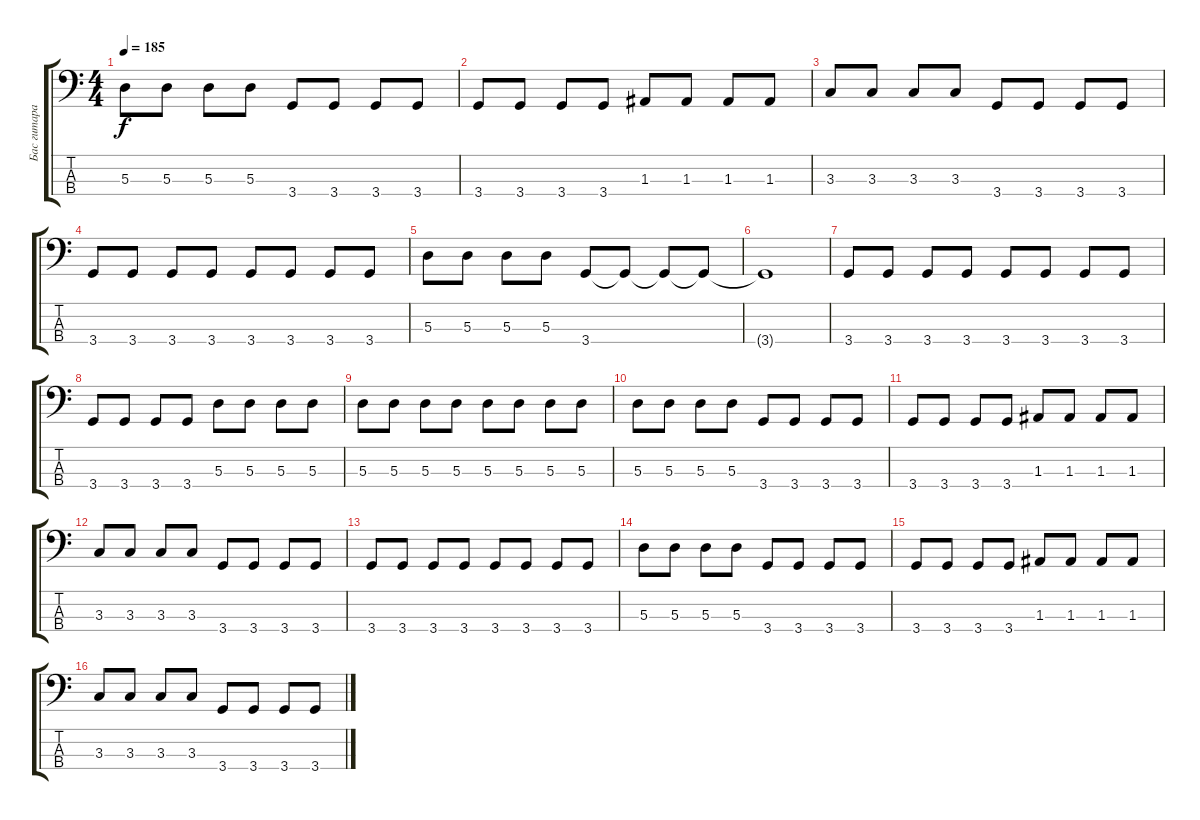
\track ("Бас гитара" "Бас гитара") {instrument electricbassfinger}
\staff {score tabs}
\tuning (G2 D2 A1 E1) {hide}
\ts (4 4)
\tempo 185
\clef f4
\ks c
5.3.8{dy f} 5.3.8 5.3.8 5.3.8 3.4.8 3.4.8 3.4.8 3.4.8 |
3.4.8 3.4.8 3.4.8 3.4.8 1.3.8 1.3.8 1.3.8 1.3.8 |
3.3.8 3.3.8 3.3.8 3.3.8 3.4.8 3.4.8 3.4.8 3.4.8 |
3.4.8 3.4.8 3.4.8 3.4.8 3.4.8 3.4.8 3.4.8 3.4.8 |
5.3.8 5.3.8 5.3.8 5.3.8 3.4.8 3.4{t}.8 3.4{t}.8 3.4{t}.8 |
3.4{t}.1 |
3.4.8 3.4.8 3.4.8 3.4.8 3.4.8 3.4.8 3.4.8 3.4.8 |
3.4.8 3.4.8 3.4.8 3.4.8 5.3.8 5.3.8 5.3.8 5.3.8 |
5.3.8 5.3.8 5.3.8 5.3.8 5.3.8 5.3.8 5.3.8 5.3.8 |
5.3.8 5.3.8 5.3.8 5.3.8 3.4.8 3.4.8 3.4.8 3.4.8 |
3.4.8 3.4.8 3.4.8 3.4.8 1.3.8 1.3.8 1.3.8 1.3.8 |
3.3.8 3.3.8 3.3.8 3.3.8 3.4.8 3.4.8 3.4.8 3.4.8 |
3.4.8 3.4.8 3.4.8 3.4.8 3.4.8 3.4.8 3.4.8 3.4.8 |
5.3.8 5.3.8 5.3.8 5.3.8 3.4.8 3.4.8 3.4.8 3.4.8 |
3.4.8 3.4.8 3.4.8 3.4.8 1.3.8 1.3.8 1.3.8 1.3.8 |
3.3.8 3.3.8 3.3.8 3.3.8 3.4.8 3.4.8 3.4.8 3.4.8
